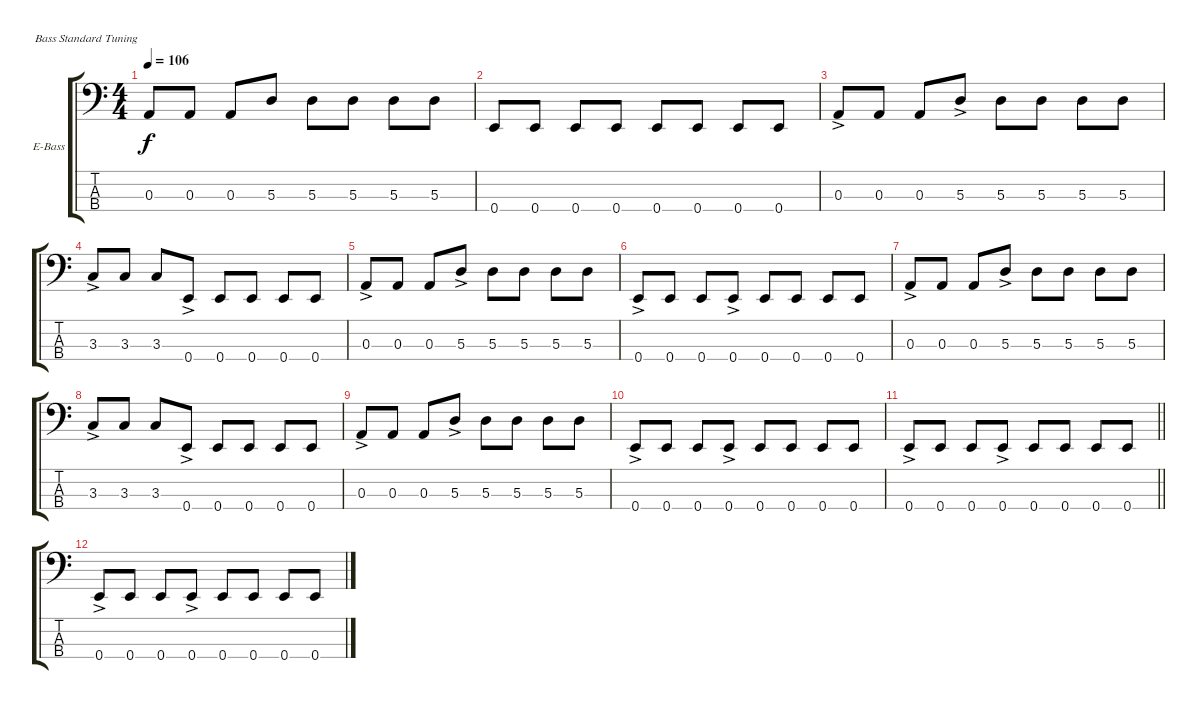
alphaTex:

\bracketExtendMode groupsimilarinstruments
\firstSystemTrackNameOrientation horizontal
\otherSystemsTrackNameOrientation horizontal
\track ("Bas | D. Sturchenko" "E-Bass") {instrument electricbasspick}
\staff {score tabs}
\tuning (G2 D2 A1 E1)
\ts (4 4)
\tempo 106
\clef f4
\ks c
0.3.8{dy f} 0.3.8 0.3.8 5.3.8 5.3.8 5.3.8 5.3.8 5.3.8 |
0.4.8 0.4.8 0.4.8 0.4.8 0.4.8 0.4.8 0.4.8 0.4.8 |
0.3{ac}.8 0.3.8 0.3.8 5.3{ac}.8 5.3.8 5.3.8 5.3.8 5.3.8 |
3.3{ac}.8 3.3.8 3.3.8 0.4{ac}.8 0.4.8 0.4.8 0.4.8 0.4.8 |
0.3{ac}.8 0.3.8 0.3.8 5.3{ac}.8 5.3.8 5.3.8 5.3.8 5.3.8 |
0.4{ac}.8 0.4.8 0.4.8 0.4{ac}.8 0.4.8 0.4.8 0.4.8 0.4.8 |
0.3{ac}.8 0.3.8 0.3.8 5.3{ac}.8 5.3.8 5.3.8 5.3.8 5.3.8 |
3.3{ac}.8 3.3.8 3.3.8 0.4{ac}.8 0.4.8 0.4.8 0.4.8 0.4.8 |
0.3{ac}.8 0.3.8 0.3.8 5.3{ac}.8 5.3.8 5.3.8 5.3.8 5.3.8 |
0.4{ac}.8 0.4.8 0.4.8 0.4{ac}.8 0.4.8 0.4.8 0.4.8 0.4.8 |
\barLineRight lightlight
0.4{ac}.8 0.4.8 0.4.8 0.4{ac}.8 0.4.8 0.4.8 0.4.8 0.4.8 |
0.4{ac}.8 0.4.8 0.4.8 0.4{ac}.8 0.4.8 0.4.8 0.4.8 0.4.8
